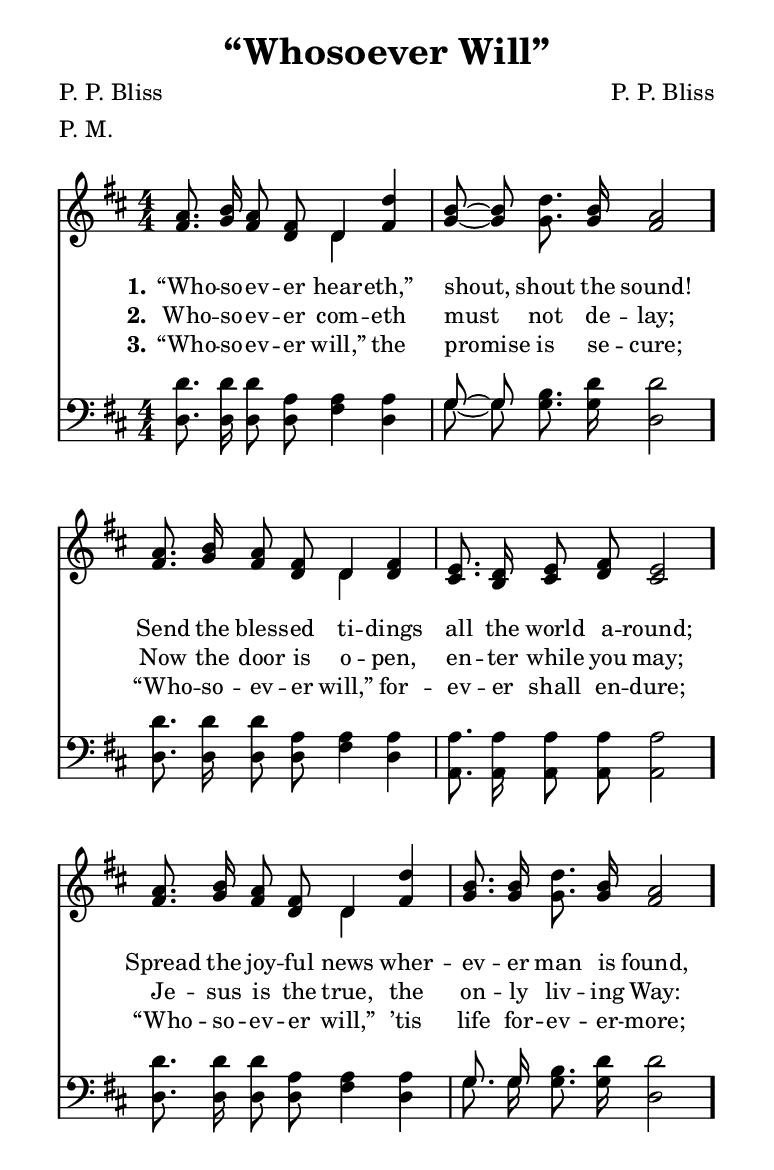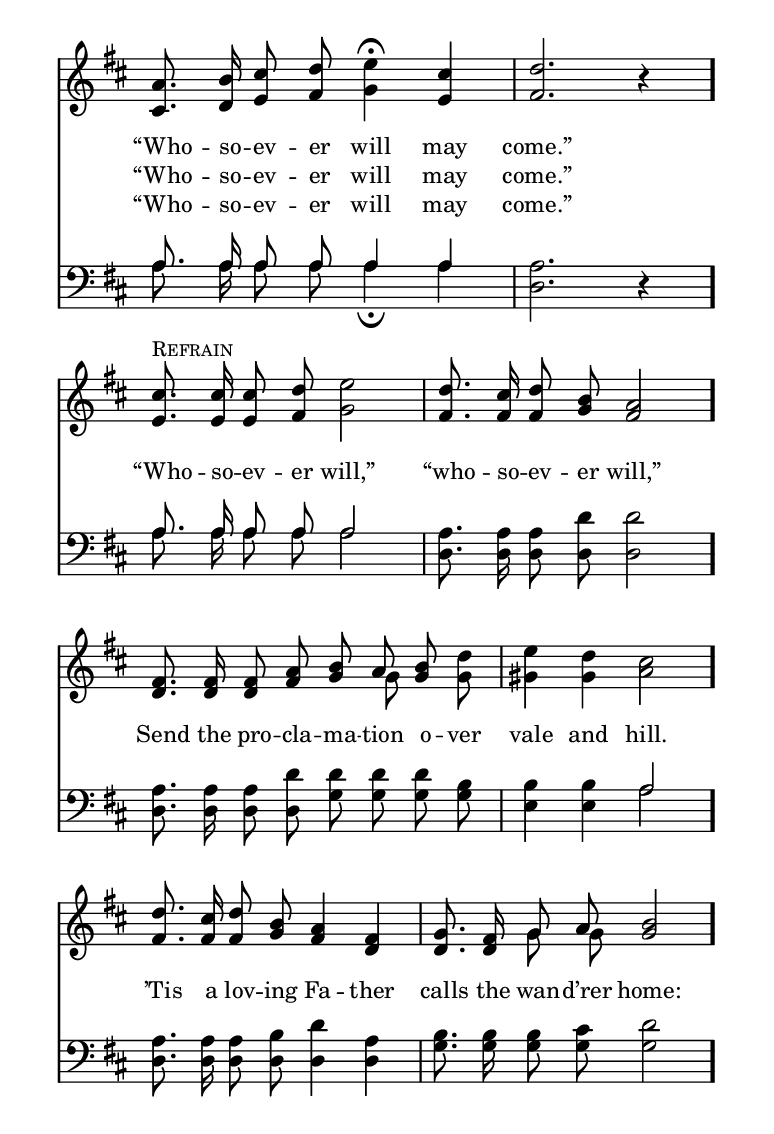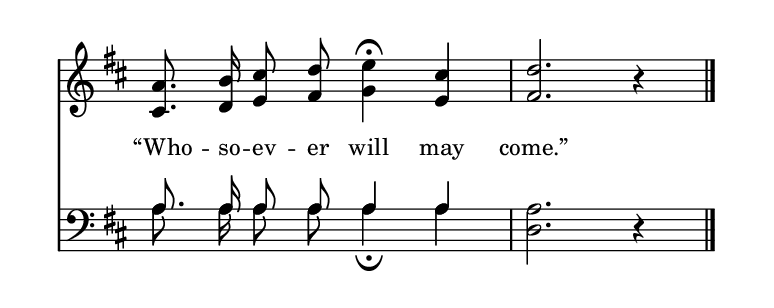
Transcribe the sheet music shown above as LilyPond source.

\include "common/global.ily"
\paper {
  \include "common/paper.ily"
  ragged-last-bottom = ##t
  system-count = #(cond (is-eogsized 6) (#t #f))
  systems-per-page = #(cond (is-eogsized 5) (#t #f))
}

\header{
  %gospel
  hymnnumber = "138"
  title = "“Whosoever Will”"
  tunename = ""
  meter = "P. M."
  poet = "P. P. Bliss"
  composer = "P. P. Bliss"
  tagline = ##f
}

% for fermata in MIDI
ta = { \tempo 4=80 }
tb = { \tempo 4=40 }

patternAA = { c8. c16 c8 c8 c4 c4 | c8 ~ c8  c8. c16 c2 }
patternAB = { c8. c16 c8 c8 c4 c4 | c8.  c16 c8  c8  c2 }
patternAC = { c8. c16 c8 c8 c4 c4 | c8.  c16 c8. c16 c2 }

patternBA = { c8. c16 c8 c8 \tb c4 \ta c4 | c2. c4 }

patternCA = { c8. c16 c8 c8 c2 }

patternDA = { c8. c16 c8 c8 c8 c8 c8 c8 | c4 c4 c2 }

global = {
  \include "common/overrides.ily"
  \override Staff.TimeSignature.style = #'numbered
  \time 4/4
  \override Score.MetronomeMark.transparent = ##t % hide all fermata changes too
  \ta
  \key d \major
  \autoBeamOff
}

notesSoprano = {
\global
\relative c'' {

  \changePitch \patternAA { a b a fis d d' | b b d b a }
  \changePitch \patternAB { a b a fis d fis | e d e fis e }
  \changePitch \patternAC { a b a fis d d' | b b d b a }
  \changePitch \patternBA { a b cis d e \fermata cis | d r }

  << s^\markup { \small \caps "Refrain" }
  \changePitch \patternCA { cis cis cis d e | d cis d b a } >>
  \changePitch \patternDA { fis fis fis a b a b d | e d cis }
  \changePitch \patternAB { d cis d b a fis | g fis g a b }
  \changePitch \patternBA { a b cis d e \fermata cis | d r }

  \bar "|."

}
}

notesAlto = {
\global
\relative e' {

  \changePitch \patternAA { fis g fis d d fis | g g g g fis }
  \changePitch \patternAB { fis g fis d d d | cis b cis d cis }
  \changePitch \patternAC { fis g fis d d fis | g g g g fis }
  \changePitch \patternBA { cis d e fis g e | fis r }

  \changePitch \patternCA { e e e fis g | fis fis fis g fis }
  \changePitch \patternDA { d d d fis g g g g | gis gis a }
  \changePitch \patternAB { fis fis fis g fis d | d d g g g }
  \changePitch \patternBA { cis, d e fis g e | fis r }

}
}

notesTenor = {
\global
\relative a {

  \changePitch \patternAA { d d d a a a | g g b d d }
  \changePitch \patternAB { d d d a a a | a a a a a }
  \changePitch \patternAC { d d d a a a | g g b d d }
  \changePitch \patternBA { a a a a a a | a r }

  \changePitch \patternCA { a a a a a | a a a d d }
  \changePitch \patternDA { a a a d d d d b | b b a }
  \changePitch \patternAB { a a a b d a | b b b cis d }
  \changePitch \patternBA { a a a a a a | a r }

}
}

notesBass = {
\global
\relative f {

  \changePitch \patternAA { d d d d fis d | g g g g d }
  \changePitch \patternAB { d d d d fis d | a a a a a }
  \changePitch \patternAC { d d d d fis d | g g g g d }
  \changePitch \patternBA { a' a a a a_\fermata a | d, r }

  \changePitch \patternCA { a' a a a a | d, d d d d }
  \changePitch \patternDA { d d d d g g g g | e e a }
  \changePitch \patternAB { d, d d d d d | g g g g g }
  \changePitch \patternBA { a a a a a_\fermata a | d, r }

}
}

Refrain = \lyricmode {

“Who -- so -- ev -- er will,” “who -- so -- ev -- er will,” \bar "."
Send the pro -- cla -- ma -- tion o -- ver vale and hill. \bar "."
’Tis a lov -- ing Fa -- ther calls the wan -- d’rer home: \bar "."
“Who -- so -- ev -- er will may come.” \bar "."

}

wordsA = \lyricmode {
\set stanza = "1."

“Who -- so -- ev -- er hear -- eth,” shout, shout the sound! \bar "."
Send the bless -- ed ti -- dings all the world a -- round; \bar "."
Spread the joy -- ful news wher -- ev -- er man is found, \bar "."
“Who -- so -- ev -- er will may come.” \bar "."

}

wordsB = \lyricmode {
\set stanza = "2."

Who -- so -- ev -- er com -- eth must not de -- lay;
Now the door is o -- pen, en -- ter while you may;
Je -- sus is the true, the on -- ly liv -- ing Way:
“Who -- so -- ev -- er will may come.”

\Refrain

}

wordsC = \lyricmode {
\set stanza = "3."

“Who -- so -- ev -- er will,” the promise is se -- cure;
“Who -- so -- ev -- er will,” for -- ev -- er shall en -- dure;
“Who -- so -- ev -- er will,” ’tis life for -- ev -- er -- more;
“Who -- so -- ev -- er will may come.”

}

\score {
  \context ChoirStaff <<
    \context Staff = upper <<
      \set Staff.autoBeaming = ##f
      \set ChoirStaff.systemStartDelimiter = #'SystemStartBar
      \set ChoirStaff.printPartCombineTexts = ##f
      \partcombine #'(2 . 11) \notesSoprano \notesAlto
      \context NullVoice = sopranos { \voiceOne << \notesSoprano >> }
      \context Lyrics = one   \lyricsto sopranos \wordsA
      \context Lyrics = two   \lyricsto sopranos \wordsB
      \context Lyrics = three \lyricsto sopranos \wordsC
    >>
    \context Staff = men <<
      \set Staff.autoBeaming = ##f
      \clef bass
      \set ChoirStaff.printPartCombineTexts = ##f
      \partcombine #'(2 . 11) \notesTenor \notesBass
    >>
  >>
  \layout {
    \include "common/layout.ily"
  }
  \midi{
    \include "common/midi.ily"
  }
}

\version "2.19.49"  % necessary for upgrading to future LilyPond versions.

% vi:set et ts=2 sw=2 ai nocindent syntax=lilypond:
